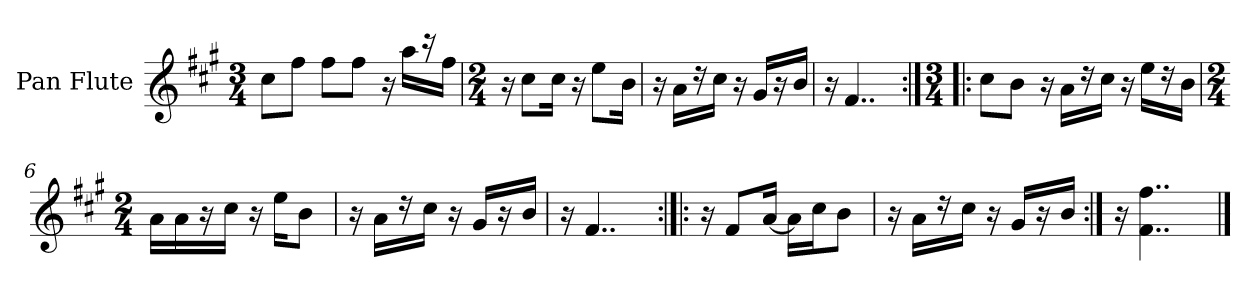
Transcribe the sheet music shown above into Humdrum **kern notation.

**kern
*part1
*staff1
*I"Pan Flute
*I'Pn. Fl.
*clefG2
*k[f#c#g#]
*M3/4
*MM60
=1
8cc#\L
8ff#\J
8ff#\L
8ff#\J
16r
16aa\LL
16r
16ff#\JJ
=2
*M2/4
16r
8cc#\L
16cc#\Jk
16r
8ee\L
16b\Jk
=3
16r
16a\LL
16r
16cc#\JJ
16r
16g#/LL
16r
16b/JJ
=4
16r
4..f#/
=5:|!|:
*M3/4
8cc#\L
8b\J
16r
16a\LL
16r
16cc#\JJ
16r
16ee\LL
16r
16b\JJ
=6
*M2/4
16a\LL
16a\
16r
16cc#\JJ
16r
16ee\KL
8b\J
=7
16r
16a\LL
16r
16cc#\JJ
16r
16g#/LL
16r
16b/JJ
=8
16r
4..f#/
=9:|!|:
16r
8f#/L
[16a/Jk
16a\LL]
16cc#\J
8b\J
=10
16r
16a\LL
16r
16cc#\JJ
16r
16g#/LL
16r
16b/JJ
=11:|!
16r
4..f#\ 4..ff#\
==
*-
